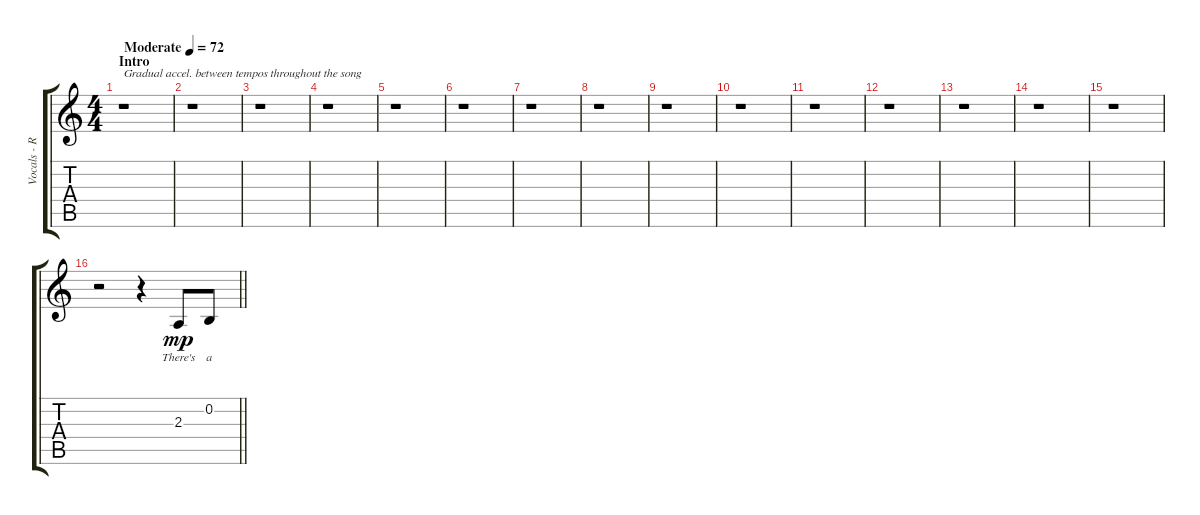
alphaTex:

\track ("Vocals - R. Plant" "Vocals - R") {instrument acousticgrandpiano}
\staff {score tabs}
\tuning (E4 B3 G3 D3 A2 E2) {hide}
\ts (4 4)
\section ("" "Intro")
\tempo (72 "Moderate")
\clef g2
\ks c
r.1{txt "Gradual accel. between tempos throughout the song" dy mp instrument acousticgrandpiano} |
r.1 |
r.1 |
r.1 |
r.1 |
r.1 |
r.1 |
r.1 |
r.1 |
r.1 |
r.1 |
r.1 |
r.1 |
r.1 |
r.1 |
\barLineRight lightlight
r.2 r.4 2.3.8{lyrics (0 "There's") lyrics (1 "") lyrics (2 "") lyrics (3 "") lyrics (4 "")} 0.2.8{lyrics (0 "a") lyrics (1 "") lyrics (2 "") lyrics (3 "") lyrics (4 "")}
